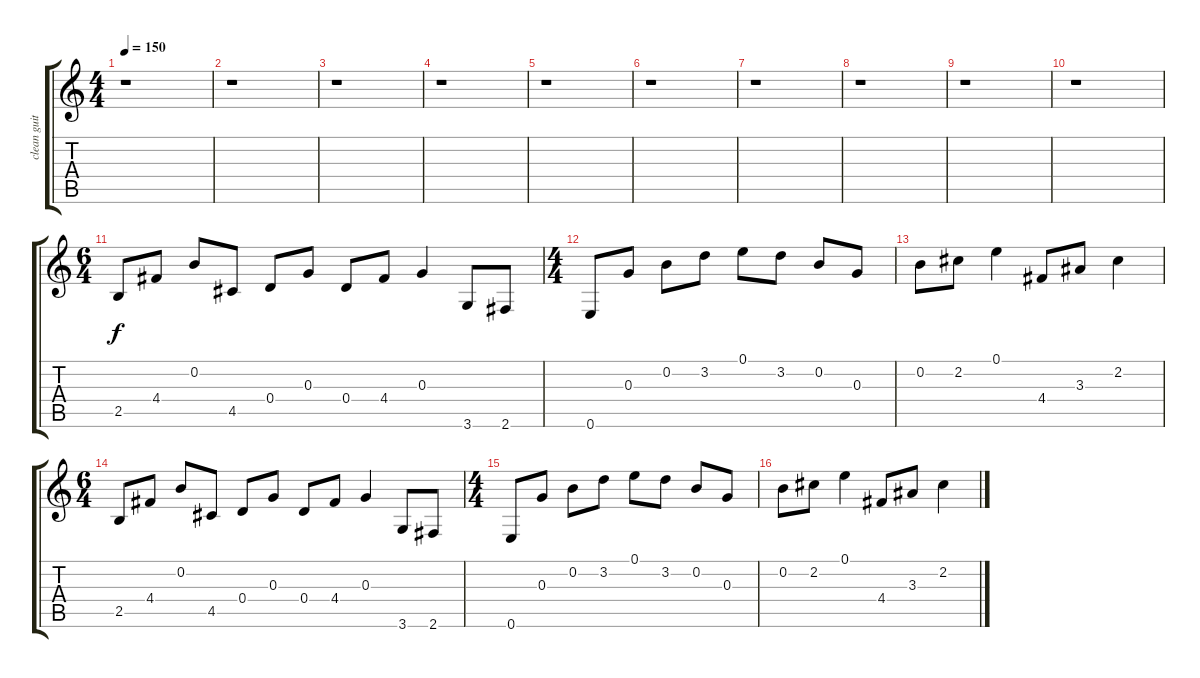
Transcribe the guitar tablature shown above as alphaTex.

\track ("clean guitar" "clean guit") {instrument electricguitarclean}
\staff {score tabs}
\tuning (E4 B3 G3 D3 A2 E2) {hide}
\ts (4 4)
\tempo 150
\clef g2
\ks c
r.1{dy f} |
r.1 |
r.1 |
r.1 |
r.1 |
r.1 |
r.1 |
r.1 |
r.1 |
r.1 |
\ts (6 4)
2.5.8 4.4.8 0.2.8 4.5.8 0.4.8 0.3.8 0.4.8 4.4.8 0.3.4 3.6.8 2.6.8 |
\ts (4 4)
0.6.8 0.3.8 0.2.8 3.2.8 0.1.8 3.2.8 0.2.8 0.3.8 |
0.2.8 2.2.8 0.1.4 4.4.8 3.3.8 2.2.4 |
\ts (6 4)
2.5.8 4.4.8 0.2.8 4.5.8 0.4.8 0.3.8 0.4.8 4.4.8 0.3.4 3.6.8 2.6.8 |
\ts (4 4)
0.6.8 0.3.8 0.2.8 3.2.8 0.1.8 3.2.8 0.2.8 0.3.8 |
0.2.8 2.2.8 0.1.4 4.4.8 3.3.8 2.2.4
